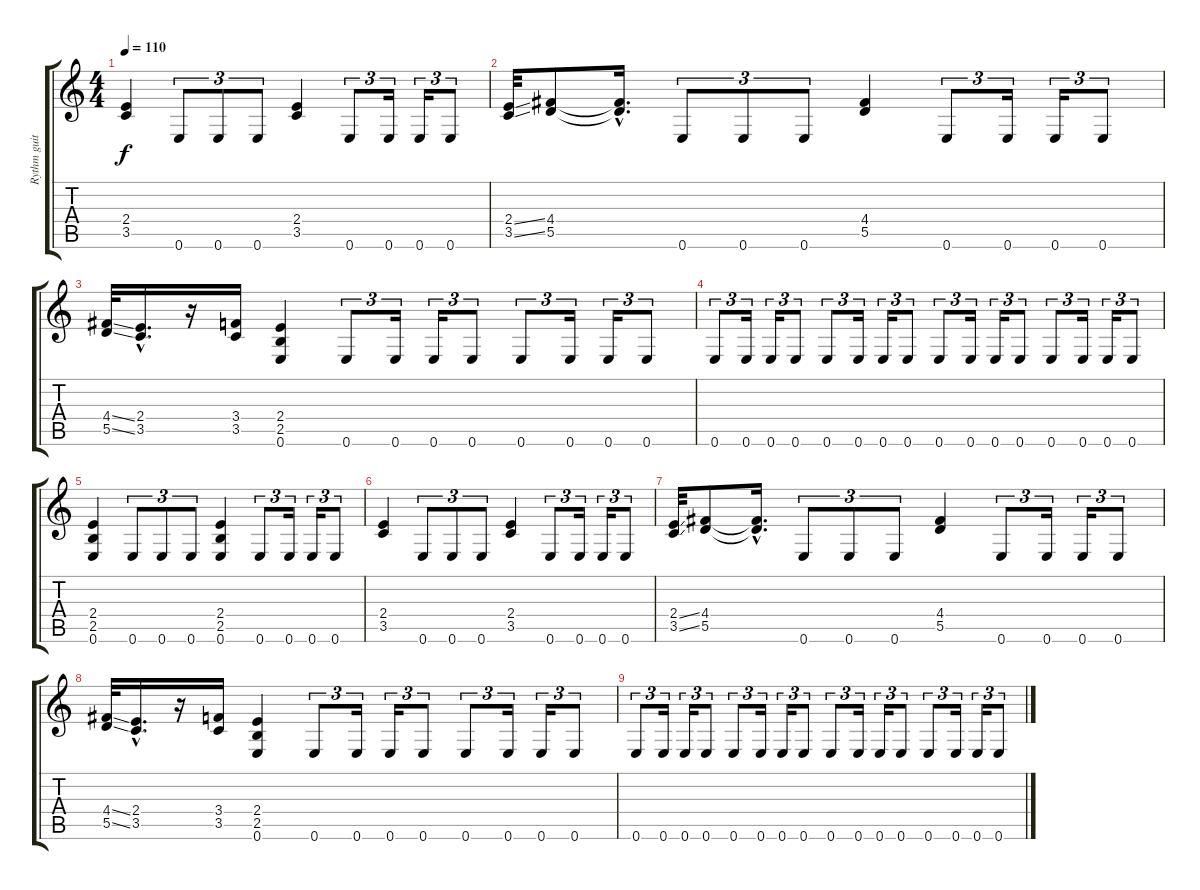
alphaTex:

\track ("Rythm guitar" "Rythm guit") {instrument distortionguitar}
\staff {score tabs}
\tuning (E4 B3 G3 D3 A2 E2) {hide}
\ts (4 4)
\tempo 110
\clef g2
\ks c
(2.4 3.5).4{dy f} 0.6.8{tu (3 2)} 0.6.8{tu (3 2)} 0.6.8{tu (3 2)} (2.4 3.5).4 0.6.8{tu (3 2)} 0.6.16{tu (3 2)} 0.6.16{tu (3 2)} 0.6.8{tu (3 2)} |
(2.4{ss} 3.5{ss}).32{volume 11} (4.4 5.5).8 (4.4{hac t} 5.5{hac t}).16{d} 0.6.8{tu (3 2)} 0.6.8{tu (3 2)} 0.6.8{tu (3 2)} (4.4 5.5).4 0.6.8{tu (3 2)} 0.6.16{tu (3 2)} 0.6.16{tu (3 2)} 0.6.8{tu (3 2)} |
(4.4{ss} 5.5{ss}).32 (2.4{hac} 3.5{hac}).16{d} r.16 (3.4 3.5).16 (2.4 2.5 0.6).4 0.6.8{tu (3 2)} 0.6.16{tu (3 2)} 0.6.16{tu (3 2)} 0.6.8{tu (3 2)} 0.6.8{tu (3 2)} 0.6.16{tu (3 2)} 0.6.16{tu (3 2)} 0.6.8{tu (3 2)} |
0.6.8{tu (3 2) volume 9} 0.6.16{tu (3 2)} 0.6.16{tu (3 2)} 0.6.8{tu (3 2)} 0.6.8{tu (3 2)} 0.6.16{tu (3 2)} 0.6.16{tu (3 2)} 0.6.8{tu (3 2)} 0.6.8{tu (3 2)} 0.6.16{tu (3 2)} 0.6.16{tu (3 2)} 0.6.8{tu (3 2)} 0.6.8{tu (3 2)} 0.6.16{tu (3 2)} 0.6.16{tu (3 2)} 0.6.8{tu (3 2)} |
(2.4 2.5 0.6).4 0.6.8{tu (3 2)} 0.6.8{tu (3 2)} 0.6.8{tu (3 2)} (2.4 2.5 0.6).4 0.6.8{tu (3 2)} 0.6.16{tu (3 2)} 0.6.16{tu (3 2)} 0.6.8{tu (3 2)} |
(2.4 3.5).4{volume 7} 0.6.8{tu (3 2)} 0.6.8{tu (3 2)} 0.6.8{tu (3 2)} (2.4 3.5).4 0.6.8{tu (3 2)} 0.6.16{tu (3 2)} 0.6.16{tu (3 2)} 0.6.8{tu (3 2)} |
(2.4{ss} 3.5{ss}).32 (4.4 5.5).8 (4.4{hac t} 5.5{hac t}).16{d} 0.6.8{tu (3 2)} 0.6.8{tu (3 2)} 0.6.8{tu (3 2)} (4.4 5.5).4 0.6.8{tu (3 2)} 0.6.16{tu (3 2)} 0.6.16{tu (3 2)} 0.6.8{tu (3 2)} |
(4.4{ss} 5.5{ss}).32{volume 0} (2.4{hac} 3.5{hac}).16{d} r.16 (3.4 3.5).16 (2.4 2.5 0.6).4 0.6.8{tu (3 2)} 0.6.16{tu (3 2)} 0.6.16{tu (3 2)} 0.6.8{tu (3 2)} 0.6.8{tu (3 2)} 0.6.16{tu (3 2)} 0.6.16{tu (3 2)} 0.6.8{tu (3 2)} |
0.6.8{tu (3 2)} 0.6.16{tu (3 2)} 0.6.16{tu (3 2)} 0.6.8{tu (3 2)} 0.6.8{tu (3 2)} 0.6.16{tu (3 2)} 0.6.16{tu (3 2)} 0.6.8{tu (3 2)} 0.6.8{tu (3 2)} 0.6.16{tu (3 2)} 0.6.16{tu (3 2)} 0.6.8{tu (3 2)} 0.6.8{tu (3 2)} 0.6.16{tu (3 2)} 0.6.16{tu (3 2)} 0.6.8{tu (3 2)}
